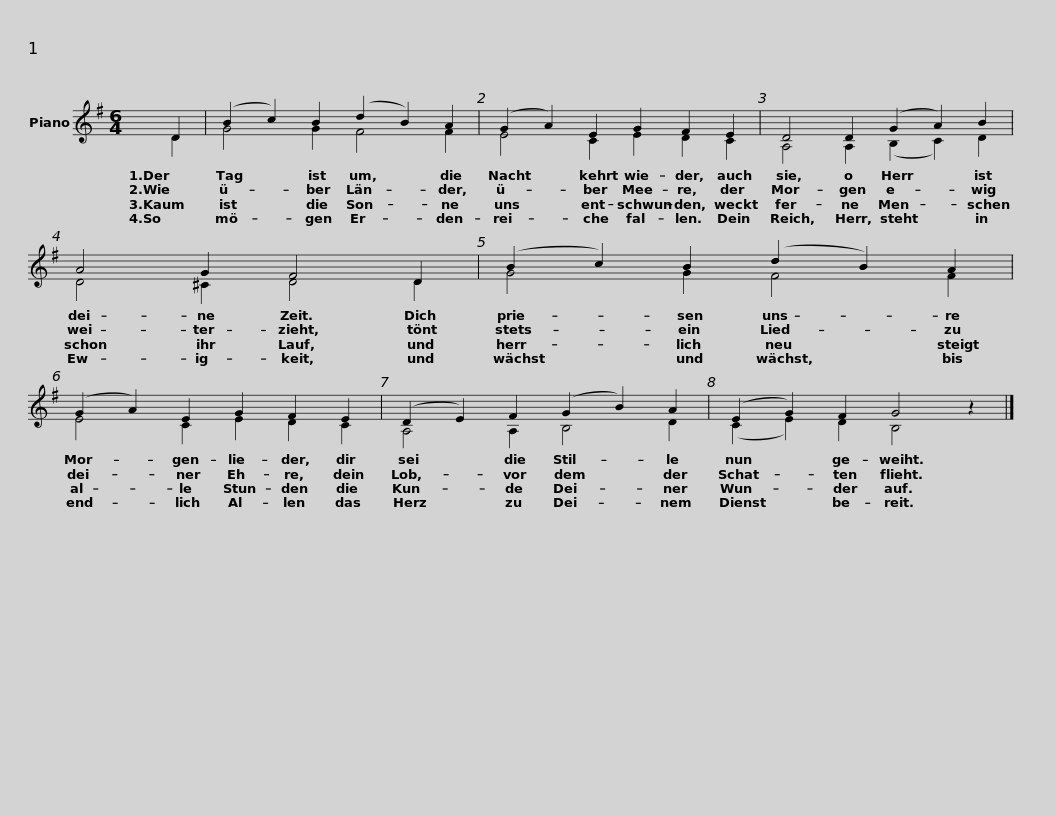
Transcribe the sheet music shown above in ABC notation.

X:1
%%score ( 1 2 )
L:1/8
M:6/4
I:linebreak $
K:G
V:1 treble
V:2 treble
V:1
 D2 | (B2 c2) B2 (d2 B2) A2 | (G2 A2) E2 G2 F2 E2 |$ D4 D2 (G2 A2) B2 | A4 G2 F4 D2 | %5
 (B2 c2) B2 (d2 B2) A2 |$ (G2 A2) E2 G2 F2 E2 | (D2 E2) F2 (G2 B2) A2 | (E2 G2) F2 G4 z2 |] %9
V:2
 D2 | G4 G2 F4 F2 | E4 C2 E2 D2 C2 |$ A,4 A,2 (B,2 C2) D2 | D4 ^C2 D4 D2 | %5
 G4 G2 F4 F2 |$ E4 C2 E2 D2 C2 | A,4 A,2 B,4 D2 | (C2 E2) D2 B,4 z2 |] %9
